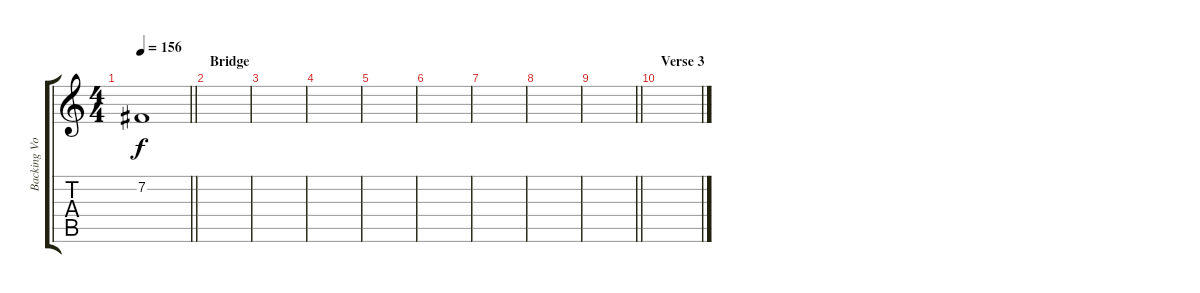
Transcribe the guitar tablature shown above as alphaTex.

\track ("Backing Voice 2" "Backing Vo") {instrument oboe}
\staff {score tabs}
\tuning (E4 B3 G3 D3 A2 E2) {hide}
\ts (4 4)
\tempo 156
\clef g2
\barLineRight lightlight
\ks c
7.2.1{dy f} |
\section ("" "Bridge")
|
|
|
|
|
|
|
\barLineRight lightlight
|
\section ("" "Verse 3")
